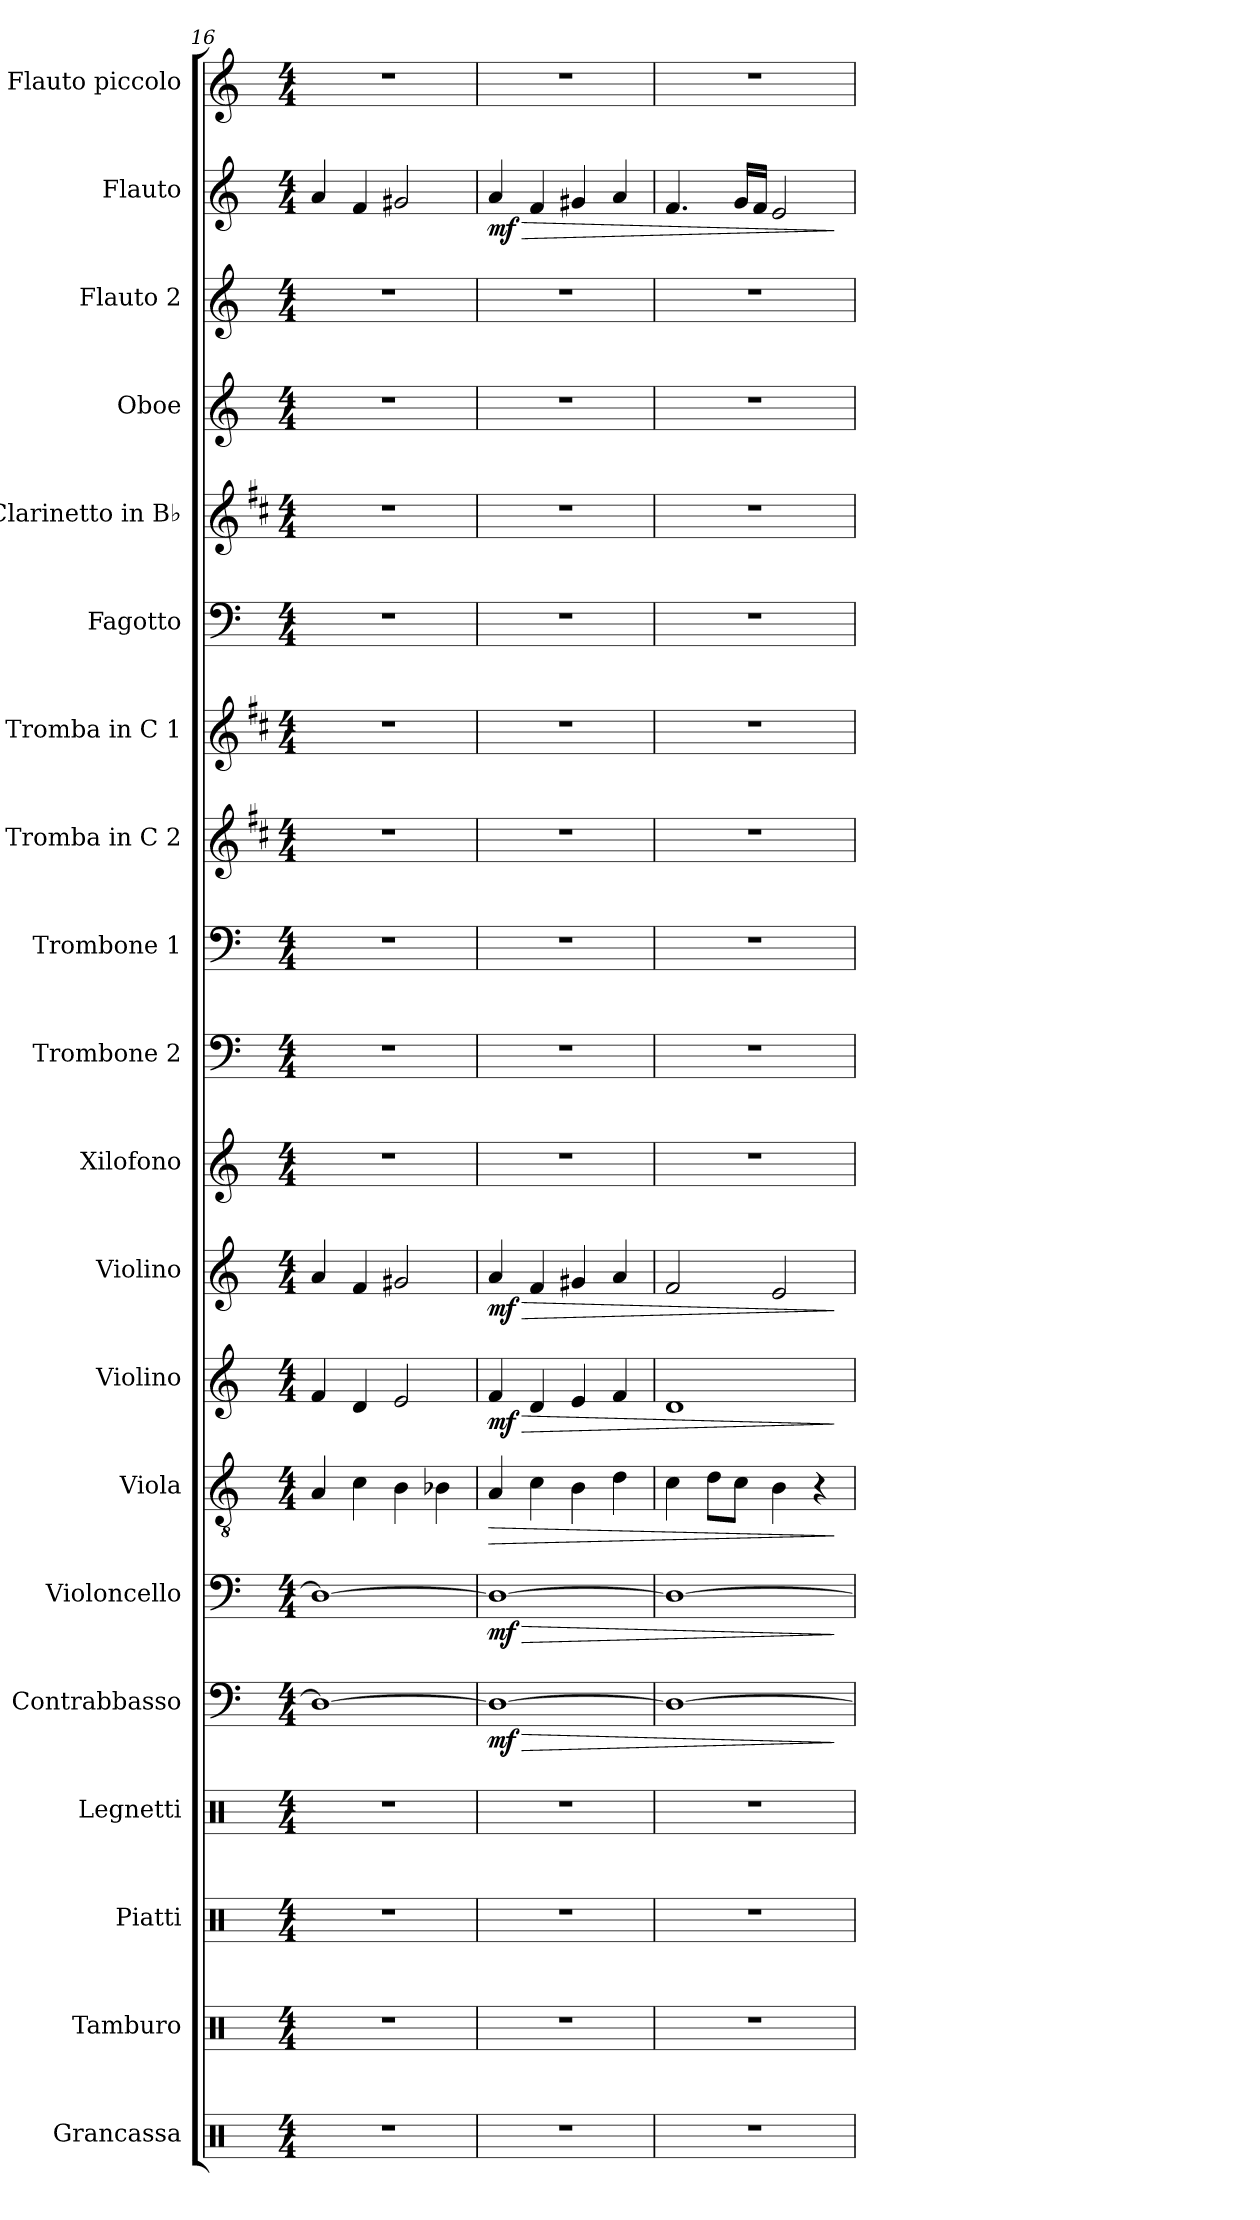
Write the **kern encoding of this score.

**kern	**kern	**kern	**kern	**kern	**dynam	**kern	**dynam	**kern	**dynam	**kern	**dynam	**kern	**dynam	**kern	**kern	**kern	**kern	**kern	**kern	**kern	**kern	**kern	**kern	**dynam	**kern
*part20	*part19	*part18	*part17	*part16	*part16	*part15	*part15	*part14	*part14	*part13	*part13	*part12	*part12	*part11	*part10	*part9	*part8	*part7	*part6	*part5	*part4	*part3	*part2	*part2	*part1
*staff20	*staff19	*staff18	*staff17	*staff16	*staff16	*staff15	*staff15	*staff14	*staff14	*staff13	*staff13	*staff12	*staff12	*staff11	*staff10	*staff9	*staff8	*staff7	*staff6	*staff5	*staff4	*staff3	*staff2	*staff2	*staff1
*I"Grancassa	*I"Tamburo	*I"Piatti	*I"Legnetti	*I"Contrabbasso	*	*I"Violoncello	*	*I"Viola	*	*I"Violino	*	*I"Violino	*	*I"Xilofono	*I"Trombone 2	*I"Trombone 1	*I"Tromba in C 2	*I"Tromba in C 1	*I"Fagotto	*I"Clarinetto in B♭	*I"Oboe	*I"Flauto 2	*I"Flauto	*	*I"Flauto piccolo
*I'Gr.	*I'Tamb.	*I'P-tti	*I'L-tti	*I'C-b.	*	*I'V-c.	*	*I'V-la	*	*I'V-no	*	*I'V-no	*	*I'Xil.	*I'Tr-ne 2	*I'Tr-ne 1	*I'Tr-ba in C 2	*I'Tr-ba in C 1	*I'Fag.	*I'Cl. in B♭	*I'Ob.	*I'Fl. 2	*I'Fl.	*	*I'Fl. picc.
*clefX	*clefX	*clefX	*clefX	*clefF4	*	*clefF4	*	*clefGv2	*	*clefG2	*	*clefG2	*	*clefG2	*clefF4	*clefF4	*clefG2	*clefG2	*clefF4	*clefG2	*clefG2	*clefG2	*clefG2	*	*clefG2
*	*	*	*	*ITrd7c12	*	*	*	*	*	*	*	*	*	*ITrd-7c-12	*	*	*ITrd1c2	*ITrd1c2	*	*ITrd1c2	*	*	*	*	*ITrd-7c-12
*k[]	*k[]	*k[]	*k[]	*k[]	*	*k[]	*	*k[]	*	*k[]	*	*k[]	*	*k[]	*k[]	*k[]	*k[]	*k[]	*k[]	*k[]	*k[]	*k[]	*k[]	*	*k[]
*M4/4	*M4/4	*M4/4	*M4/4	*M4/4	*	*M4/4	*	*M4/4	*	*M4/4	*	*M4/4	*	*M4/4	*M4/4	*M4/4	*M4/4	*M4/4	*M4/4	*M4/4	*M4/4	*M4/4	*M4/4	*	*M4/4
=16	=16	=16	=16	=16	=16	=16	=16	=16	=16	=16	=16	=16	=16	=16	=16	=16	=16	=16	=16	=16	=16	=16	=16	=16	=16
1r	1r	1r	1r	1DD_	.	1D_	.	4A/	.	4f/	.	4a/	.	1r	1r	1r	1r	1r	1r	1r	1r	1r	4a/	.	1r
.	.	.	.	.	.	.	.	4c\	.	4d/	.	4f/	.	.	.	.	.	.	.	.	.	.	4f/	.	.
.	.	.	.	.	.	.	.	4B\	.	2e/	.	2g#X/	.	.	.	.	.	.	.	.	.	.	2g#X/	.	.
.	.	.	.	.	.	.	.	4B-X\	.	.	.	.	.	.	.	.	.	.	.	.	.	.	.	.	.
=17	=17	=17	=17	=17	=17	=17	=17	=17	=17	=17	=17	=17	=17	=17	=17	=17	=17	=17	=17	=17	=17	=17	=17	=17	=17
!	!	!	!	!	!LO:HP:b	!	!LO:HP:b	!	!LO:HP:b	!	!LO:HP:b	!	!LO:HP:b	!	!	!	!	!	!	!	!	!	!	!LO:HP:b	!
!	!	!	!	!	!LO:DY:n=1:b	!	!LO:DY:n=1:b	!	!	!	!LO:DY:n=1:b	!	!LO:DY:n=1:b	!	!	!	!	!	!	!	!	!	!	!LO:DY:n=1:b	!
1r	1r	1r	1r	1DD_	> mf	1D_	> mf	4A/	>	4f/	> mf	4a/	> mf	1r	1r	1r	1r	1r	1r	1r	1r	1r	4a/	> mf	1r
.	.	.	.	.	.	.	.	4c\	.	4d/	.	4f/	.	.	.	.	.	.	.	.	.	.	4f/	.	.
.	.	.	.	.	.	.	.	4B\	.	4e/	.	4g#X/	.	.	.	.	.	.	.	.	.	.	4g#X/	.	.
.	.	.	.	.	.	.	.	4d\	.	4f/	.	4a/	.	.	.	.	.	.	.	.	.	.	4a/	.	.
=18	=18	=18	=18	=18	=18	=18	=18	=18	=18	=18	=18	=18	=18	=18	=18	=18	=18	=18	=18	=18	=18	=18	=18	=18	=18
1r	1r	1r	1r	1DD_	.	1D_	.	4c\	.	1d	.	2f/	.	1r	1r	1r	1r	1r	1r	1r	1r	1r	4.f/	.	1r
.	.	.	.	.	.	.	.	8d\L	.	.	.	.	.	.	.	.	.	.	.	.	.	.	.	.	.
.	.	.	.	.	.	.	.	8c\J	.	.	.	.	.	.	.	.	.	.	.	.	.	.	16g/LL	.	.
.	.	.	.	.	.	.	.	.	.	.	.	.	.	.	.	.	.	.	.	.	.	.	16f/JJ	.	.
.	.	.	.	.	.	.	.	4B\	.	.	.	2e/	.	.	.	.	.	.	.	.	.	.	2e/	.	.
.	.	.	.	.	.	.	.	4r	.	.	.	.	.	.	.	.	.	.	.	.	.	.	.	.	.
.	.	.	.	.	]	.	]	.	]	.	]	.	]	.	.	.	.	.	.	.	.	.	.	]	.
=	=	=	=	=	=	=	=	=	=	=	=	=	=	=	=	=	=	=	=	=	=	=	=	=	=
*-	*-	*-	*-	*-	*-	*-	*-	*-	*-	*-	*-	*-	*-	*-	*-	*-	*-	*-	*-	*-	*-	*-	*-	*-	*-
